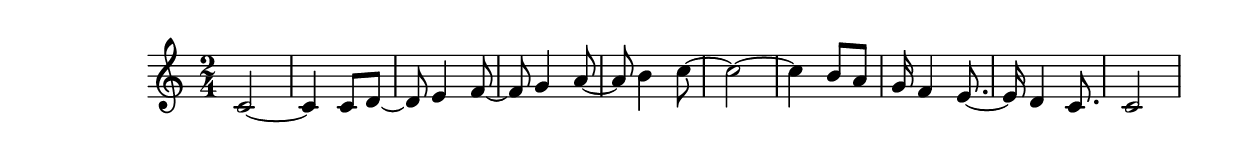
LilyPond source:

\version "2.1.28"

\header{
texidoc="

If the @code{Note_heads_engraver} is replaced by the @code{Completion_heads_engraver}, notes that cross bar lines are split into tied notes.

"
}

\paper { raggedright= ##t }



\score{
  \notes\relative c'{
  \time 2/4

  c2. c8 d4 e f g a b c2.. b8 a g16 f4 e d c8. c2 
  }
  \paper{
    \translator{
      \VoiceContext
      \remove "Note_heads_engraver"
      \consists "Completion_heads_engraver"
    }
  }
}
